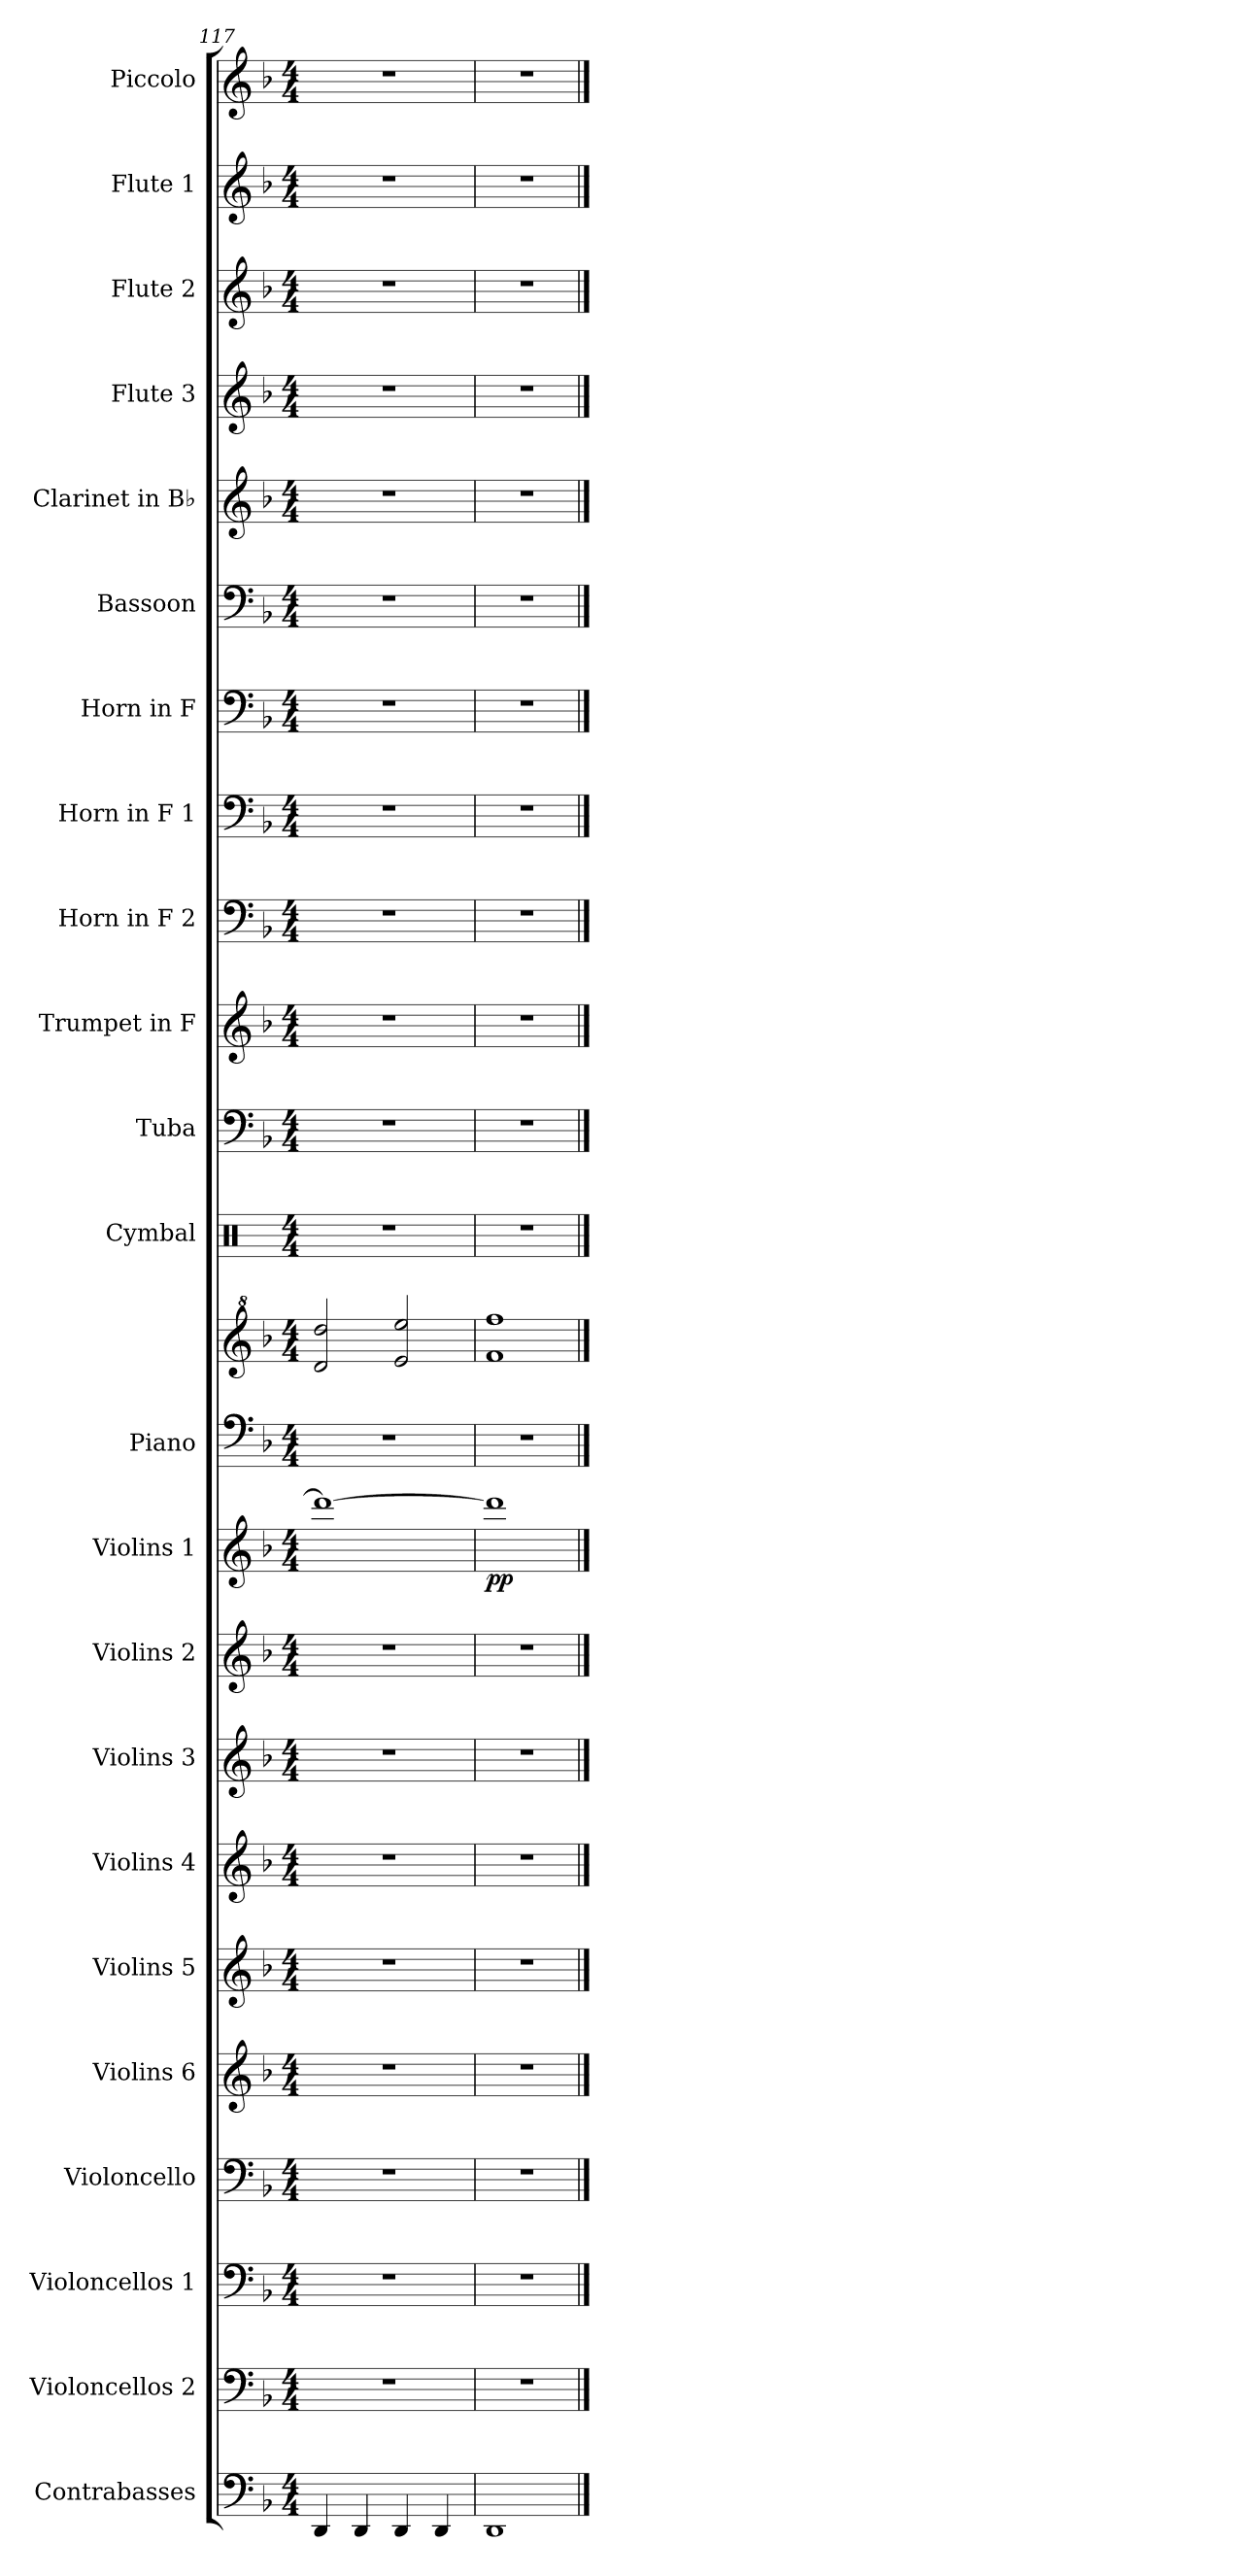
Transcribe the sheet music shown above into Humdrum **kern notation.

**kern	**kern	**kern	**kern	**kern	**kern	**kern	**kern	**kern	**kern	**dynam	**kern	**kern	**kern	**kern	**kern	**kern	**kern	**kern	**kern	**kern	**kern	**kern	**kern	**kern
*part23	*part22	*part21	*part20	*part19	*part18	*part17	*part16	*part15	*part14	*part14	*part13	*part13	*part12	*part11	*part10	*part9	*part8	*part7	*part6	*part5	*part4	*part3	*part2	*part1
*staff24	*staff23	*staff22	*staff21	*staff20	*staff19	*staff18	*staff17	*staff16	*staff15	*staff15	*staff14	*staff13	*staff12	*staff11	*staff10	*staff9	*staff8	*staff7	*staff6	*staff5	*staff4	*staff3	*staff2	*staff1
*I"Contrabasses	*I"Violoncellos 2	*I"Violoncellos 1	*I"Violoncello	*I"Violins 6	*I"Violins 5	*I"Violins 4	*I"Violins 3	*I"Violins 2	*I"Violins 1	*	*I"Piano	*	*I"Cymbal	*I"Tuba	*I"Trumpet in F	*I"Horn in F 2	*I"Horn in F 1	*I"Horn in F	*I"Bassoon	*I"Clarinet in B♭	*I"Flute 3	*I"Flute 2	*I"Flute 1	*I"Piccolo
*I'Cbs.	*I'Vcs. 2	*I'Vcs. 1	*I'Vc.	*I'Vlns. 6	*I'Vlns. 5	*I'Vlns. 4	*I'Vlns. 3	*I'Vlns. 2	*I'Vlns. 1	*	*I'Pno.	*	*I'Cym.	*I'Tba.	*I'Tpt. in F	*	*	*	*I'Bsn.	*I'Cl. in B♭	*I'Fl. 3	*I'Fl. 2	*I'Fl. 1	*I'Picc.
*clefF4	*clefF4	*clefF4	*clefF4	*clefG2	*clefG2	*clefG2	*clefG2	*clefG2	*clefG2	*	*clefF5	*clefG^2	*clefX	*clefF4	*clefG2	*clefF4	*clefF4	*clefF4	*clefF4	*clefG2	*clefG2	*clefG2	*clefG2	*clefG2
*ITrd7c12	*	*	*	*	*	*	*	*	*	*	*	*	*	*	*ITrd-3c-5	*ITrd4c7	*ITrd4c7	*ITrd4c7	*	*ITrd1c2	*	*	*	*ITrd-7c-12
*k[b-]	*k[b-]	*k[b-]	*k[b-]	*k[b-]	*k[b-]	*k[b-]	*k[b-]	*k[b-]	*k[b-]	*	*k[b-]	*k[b-]	*k[]	*k[b-]	*k[b-e-]	*k[b-e-]	*k[b-e-]	*k[b-e-]	*k[b-]	*k[b-e-a-]	*k[b-]	*k[b-]	*k[b-]	*k[b-]
*M4/4	*M4/4	*M4/4	*M4/4	*M4/4	*M4/4	*M4/4	*M4/4	*M4/4	*M4/4	*	*M4/4	*M4/4	*M4/4	*M4/4	*M4/4	*M4/4	*M4/4	*M4/4	*M4/4	*M4/4	*M4/4	*M4/4	*M4/4	*M4/4
=117	=117	=117	=117	=117	=117	=117	=117	=117	=117	=117	=117	=117	=117	=117	=117	=117	=117	=117	=117	=117	=117	=117	=117	=117
4DDD/	1r	1r	1r	1r	1r	1r	1r	1r	1ddd_	.	1r	2dd/ 2ddd/	1r	1r	1r	1r	1r	1r	1r	1r	1r	1r	1r	1r
4DDD/	.	.	.	.	.	.	.	.	.	.	.	.	.	.	.	.	.	.	.	.	.	.	.	.
4DDD/	.	.	.	.	.	.	.	.	.	.	.	2ee/ 2eee/	.	.	.	.	.	.	.	.	.	.	.	.
4DDD/	.	.	.	.	.	.	.	.	.	.	.	.	.	.	.	.	.	.	.	.	.	.	.	.
=118	=118	=118	=118	=118	=118	=118	=118	=118	=118	=118	=118	=118	=118	=118	=118	=118	=118	=118	=118	=118	=118	=118	=118	=118
!	!	!	!	!	!	!	!	!	!	!LO:DY:b	!	!	!	!	!	!	!	!	!	!	!	!	!	!
1DDD	1r	1r	1r	1r	1r	1r	1r	1r	1ddd]	pp	1r	1ff 1fff	1r	1r	1r	1r	1r	1r	1r	1r	1r	1r	1r	1r
==	==	==	==	==	==	==	==	==	==	==	==	==	==	==	==	==	==	==	==	==	==	==	==	==
*-	*-	*-	*-	*-	*-	*-	*-	*-	*-	*-	*-	*-	*-	*-	*-	*-	*-	*-	*-	*-	*-	*-	*-	*-
